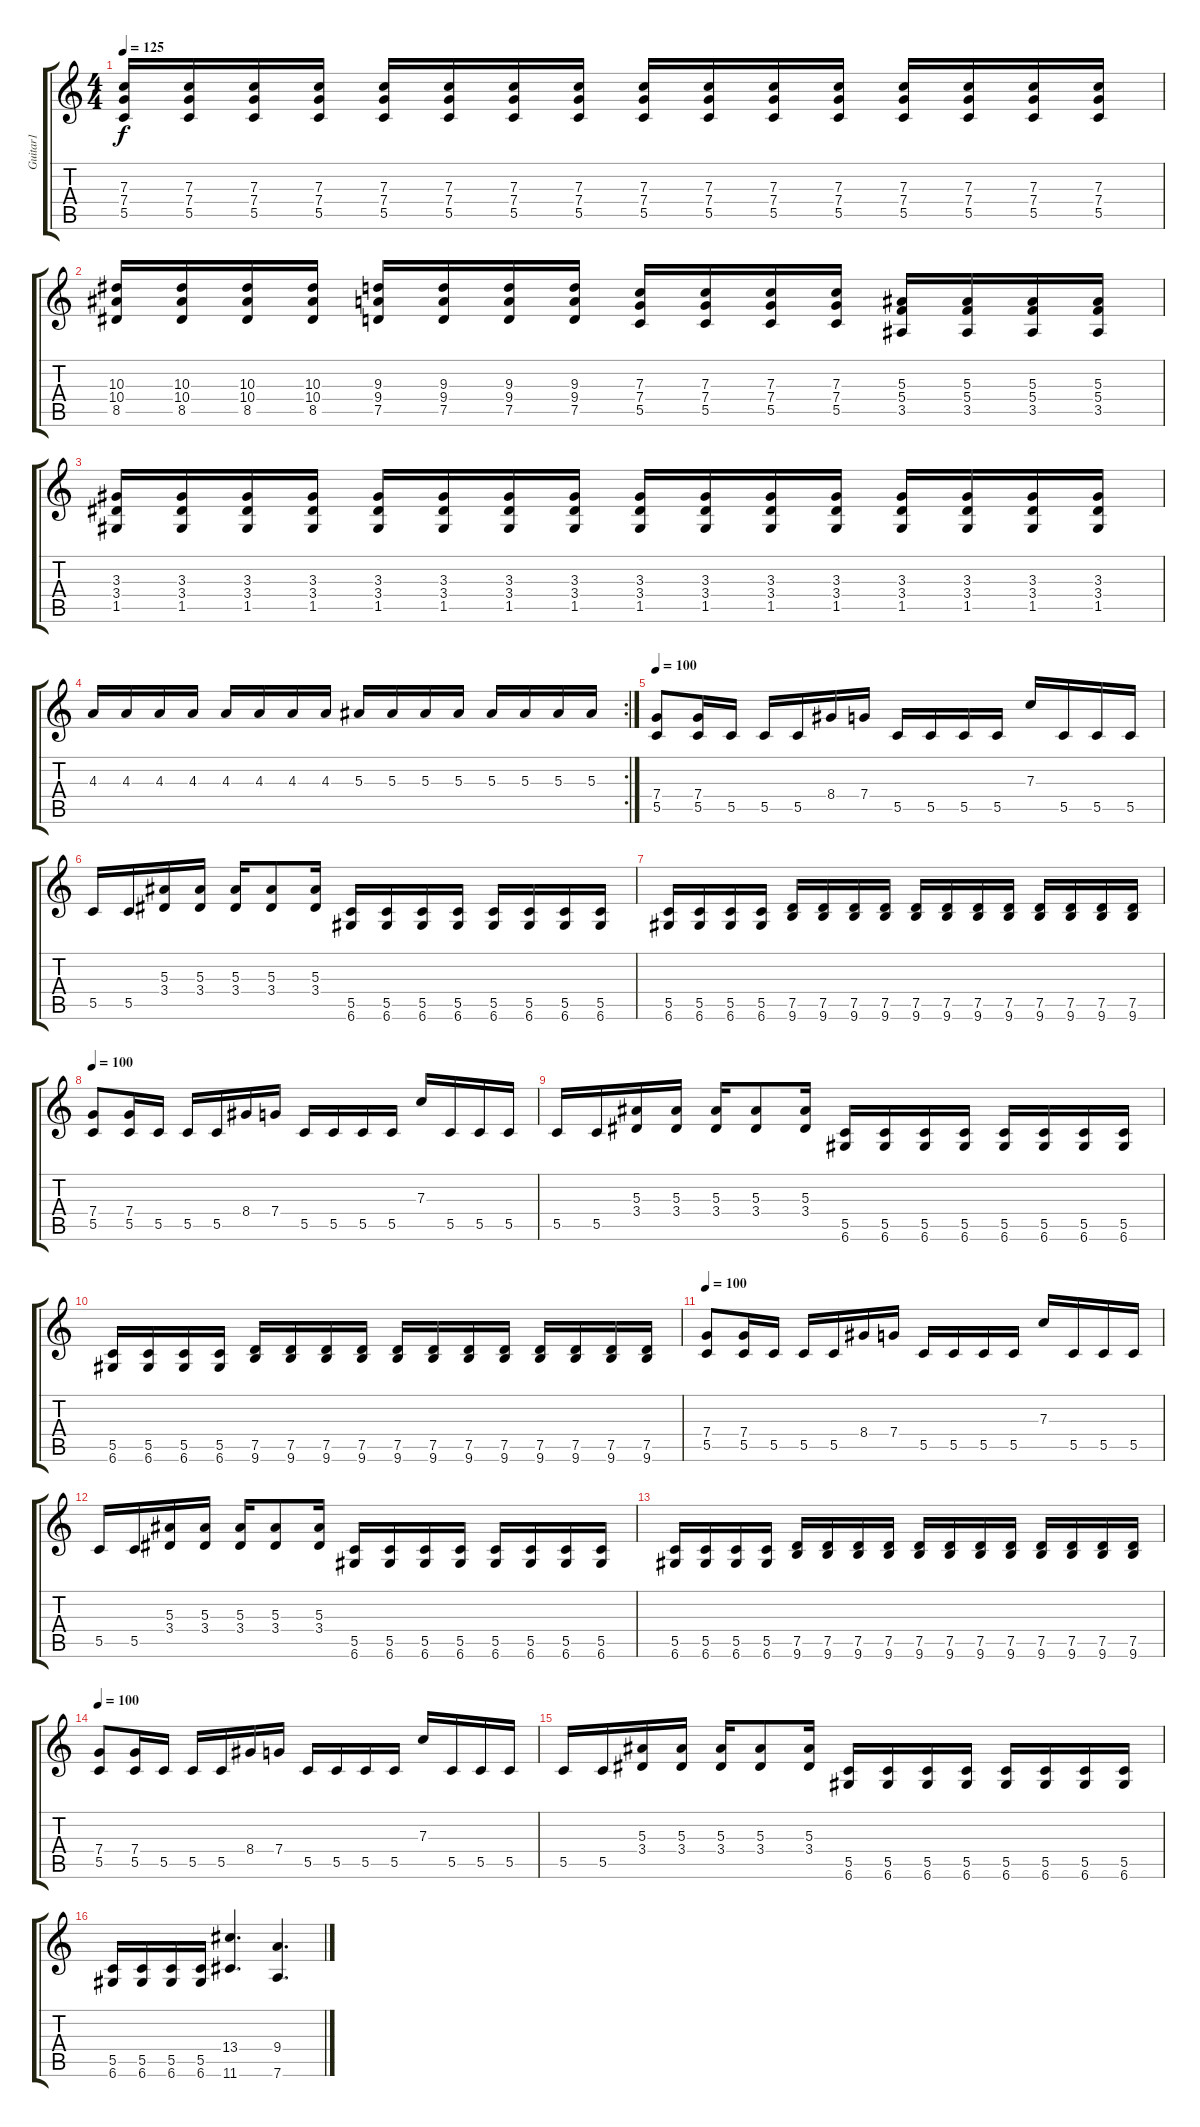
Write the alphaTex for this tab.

\track ("Guitar1" "Guitar1") {instrument distortionguitar}
\staff {score tabs}
\tuning (D4 A3 F3 C3 G2 D2) {hide}
\ts (4 4)
\tempo 125
\clef g2
\ks c
(7.3 7.4 5.5).16{dy f} (7.3 7.4 5.5).16 (7.3 7.4 5.5).16 (7.3 7.4 5.5).16 (7.3 7.4 5.5).16 (7.3 7.4 5.5).16 (7.3 7.4 5.5).16 (7.3 7.4 5.5).16 (7.3 7.4 5.5).16 (7.3 7.4 5.5).16 (7.3 7.4 5.5).16 (7.3 7.4 5.5).16 (7.3 7.4 5.5).16 (7.3 7.4 5.5).16 (7.3 7.4 5.5).16 (7.3 7.4 5.5).16 |
(10.3 10.4 8.5).16 (10.3 10.4 8.5).16 (10.3 10.4 8.5).16 (10.3 10.4 8.5).16 (9.3 9.4 7.5).16 (9.3 9.4 7.5).16 (9.3 9.4 7.5).16 (9.3 9.4 7.5).16 (7.3 7.4 5.5).16 (7.3 7.4 5.5).16 (7.3 7.4 5.5).16 (7.3 7.4 5.5).16 (5.3 5.4 3.5).16 (5.3 5.4 3.5).16 (5.3 5.4 3.5).16 (5.3 5.4 3.5).16 |
(3.3 3.4 1.5).16 (3.3 3.4 1.5).16 (3.3 3.4 1.5).16 (3.3 3.4 1.5).16 (3.3 3.4 1.5).16 (3.3 3.4 1.5).16 (3.3 3.4 1.5).16 (3.3 3.4 1.5).16 (3.3 3.4 1.5).16 (3.3 3.4 1.5).16 (3.3 3.4 1.5).16 (3.3 3.4 1.5).16 (3.3 3.4 1.5).16 (3.3 3.4 1.5).16 (3.3 3.4 1.5).16 (3.3 3.4 1.5).16 |
\rc 2
4.3.16 4.3.16 4.3.16 4.3.16 4.3.16 4.3.16 4.3.16 4.3.16 5.3.16 5.3.16 5.3.16 5.3.16 5.3.16 5.3.16 5.3.16 5.3.16 |
\tempo 100
(7.4 5.5).8 (7.4 5.5).16 5.5.16 5.5.16 5.5.16 8.4.16 7.4.16 5.5.16 5.5.16 5.5.16 5.5.16 7.3.16 5.5.16 5.5.16 5.5.16 |
5.5.16 5.5.16 (5.3 3.4).16 (5.3 3.4).16 (5.3 3.4).16 (5.3 3.4).8 (5.3 3.4).16 (5.5 6.6).16 (5.5 6.6).16 (5.5 6.6).16 (5.5 6.6).16 (5.5 6.6).16 (5.5 6.6).16 (5.5 6.6).16 (5.5 6.6).16 |
(5.5 6.6).16 (5.5 6.6).16 (5.5 6.6).16 (5.5 6.6).16 (7.5 9.6).16 (7.5 9.6).16 (7.5 9.6).16 (7.5 9.6).16 (7.5 9.6).16 (7.5 9.6).16 (7.5 9.6).16 (7.5 9.6).16 (7.5 9.6).16 (7.5 9.6).16 (7.5 9.6).16 (7.5 9.6).16 |
\tempo 100
(7.4 5.5).8 (7.4 5.5).16 5.5.16 5.5.16 5.5.16 8.4.16 7.4.16 5.5.16 5.5.16 5.5.16 5.5.16 7.3.16 5.5.16 5.5.16 5.5.16 |
5.5.16 5.5.16 (5.3 3.4).16 (5.3 3.4).16 (5.3 3.4).16 (5.3 3.4).8 (5.3 3.4).16 (5.5 6.6).16 (5.5 6.6).16 (5.5 6.6).16 (5.5 6.6).16 (5.5 6.6).16 (5.5 6.6).16 (5.5 6.6).16 (5.5 6.6).16 |
(5.5 6.6).16 (5.5 6.6).16 (5.5 6.6).16 (5.5 6.6).16 (7.5 9.6).16 (7.5 9.6).16 (7.5 9.6).16 (7.5 9.6).16 (7.5 9.6).16 (7.5 9.6).16 (7.5 9.6).16 (7.5 9.6).16 (7.5 9.6).16 (7.5 9.6).16 (7.5 9.6).16 (7.5 9.6).16 |
\tempo 100
(7.4 5.5).8 (7.4 5.5).16 5.5.16 5.5.16 5.5.16 8.4.16 7.4.16 5.5.16 5.5.16 5.5.16 5.5.16 7.3.16 5.5.16 5.5.16 5.5.16 |
5.5.16 5.5.16 (5.3 3.4).16 (5.3 3.4).16 (5.3 3.4).16 (5.3 3.4).8 (5.3 3.4).16 (5.5 6.6).16 (5.5 6.6).16 (5.5 6.6).16 (5.5 6.6).16 (5.5 6.6).16 (5.5 6.6).16 (5.5 6.6).16 (5.5 6.6).16 |
(5.5 6.6).16 (5.5 6.6).16 (5.5 6.6).16 (5.5 6.6).16 (7.5 9.6).16 (7.5 9.6).16 (7.5 9.6).16 (7.5 9.6).16 (7.5 9.6).16 (7.5 9.6).16 (7.5 9.6).16 (7.5 9.6).16 (7.5 9.6).16 (7.5 9.6).16 (7.5 9.6).16 (7.5 9.6).16 |
\tempo 100
(7.4 5.5).8 (7.4 5.5).16 5.5.16 5.5.16 5.5.16 8.4.16 7.4.16 5.5.16 5.5.16 5.5.16 5.5.16 7.3.16 5.5.16 5.5.16 5.5.16 |
5.5.16 5.5.16 (5.3 3.4).16 (5.3 3.4).16 (5.3 3.4).16 (5.3 3.4).8 (5.3 3.4).16 (5.5 6.6).16 (5.5 6.6).16 (5.5 6.6).16 (5.5 6.6).16 (5.5 6.6).16 (5.5 6.6).16 (5.5 6.6).16 (5.5 6.6).16 |
(5.5 6.6).16 (5.5 6.6).16 (5.5 6.6).16 (5.5 6.6).16 (13.4 11.6).4{d} (9.4 7.6).4{d}
